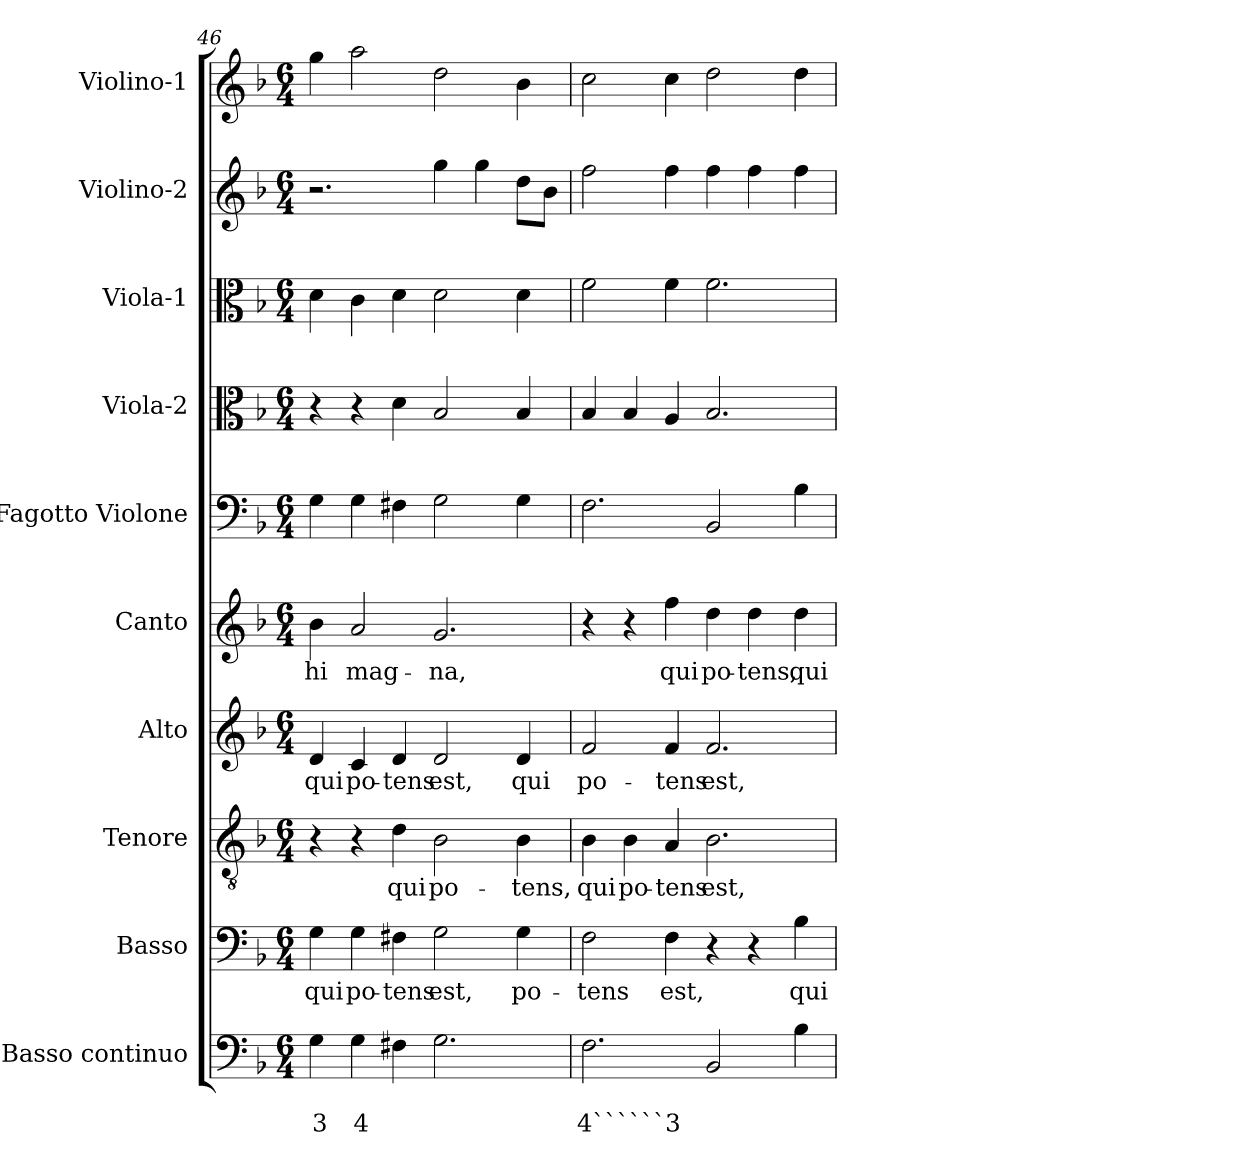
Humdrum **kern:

**kern	**text	**text	**kern	**text	**kern	**text	**kern	**text	**kern	**text	**kern	**kern	**kern	**kern	**kern
*part10	*part10	*part10	*part9	*part9	*part8	*part8	*part7	*part7	*part6	*part6	*part5	*part4	*part3	*part2	*part1
*staff10	*staff10	*staff10	*staff9	*staff9	*staff8	*staff8	*staff7	*staff7	*staff6	*staff6	*staff5	*staff4	*staff3	*staff2	*staff1
*I"Basso continuo	*	*	*I"Basso	*	*I"Tenore	*	*I"Alto	*	*I"Canto	*	*I"Fagotto Violone	*I"Viola-2	*I"Viola-1	*I"Violino-2	*I"Violino-1
*clefF4	*	*	*clefF4	*	*clefGv2	*	*clefG2	*	*clefG2	*	*clefF4	*clefC3	*clefC3	*clefG2	*clefG2
*k[b-]	*	*	*k[b-]	*	*k[b-]	*	*k[b-]	*	*k[b-]	*	*k[b-]	*k[b-]	*k[b-]	*k[b-]	*k[b-]
*F:	*	*	*F:	*	*F:	*	*F:	*	*F:	*	*F:	*F:	*F:	*F:	*F:
*M6/4	*	*	*M6/4	*	*M6/4	*	*M6/4	*	*M6/4	*	*M6/4	*M6/4	*M6/4	*M6/4	*M6/4
=46	=46	=46	=46	=46	=46	=46	=46	=46	=46	=46	=46	=46	=46	=46	=46
!	!	!LO:LY:b	!	!	!	!	!	!	!	!	!	!	!	!	!
!	!	!	!	!LO:LY:b	!	!	!	!	!	!	!	!	!	!	!
!	!	!	!	!	!	!	!	!LO:LY:b	!	!	!	!	!	!	!
!	!	!	!	!	!	!	!	!	!	!LO:LY:b	!	!	!	!	!
4G\	.	3	4G\	qui	4r	.	4d/	qui	4b-\	-hi	4G\	4r	4d\	2.r	4gg\
!	!	!LO:LY:b	!	!	!	!	!	!	!	!	!	!	!	!	!
!	!	!	!	!LO:LY:b	!	!	!	!	!	!	!	!	!	!	!
!	!	!	!	!	!	!	!	!LO:LY:b	!	!	!	!	!	!	!
!	!	!	!	!	!	!	!	!	!	!LO:LY:b	!	!	!	!	!
4G\	.	4	4G\	po-	4r	.	4c/	po-	2a/	mag-	4G\	4r	4c\	.	2aa\
!	!	!	!	!LO:LY:b	!	!	!	!	!	!	!	!	!	!	!
!	!	!	!	!	!	!LO:LY:b	!	!	!	!	!	!	!	!	!
!	!	!	!	!	!	!	!	!LO:LY:b	!	!	!	!	!	!	!
4F#X\	.	.	4F#X\	-tens	4d\	qui	4d/	-tens	.	.	4F#X\	4d\	4d\	.	.
!	!	!	!	!LO:LY:b	!	!	!	!	!	!	!	!	!	!	!
!	!	!	!	!	!	!LO:LY:b	!	!	!	!	!	!	!	!	!
!	!	!	!	!	!	!	!	!LO:LY:b	!	!	!	!	!	!	!
!	!	!	!	!	!	!	!	!	!	!LO:LY:b	!	!	!	!	!
2.G\	.	.	2G\	est,	2B-\	po-	2d/	est,	2.g/	-na,	2G\	2B-/	2d\	4gg\	2dd\
.	.	.	.	.	.	.	.	.	.	.	.	.	.	4gg\	.
!	!	!	!	!LO:LY:b	!	!	!	!	!	!	!	!	!	!	!
!	!	!	!	!	!	!LO:LY:b	!	!	!	!	!	!	!	!	!
!	!	!	!	!	!	!	!	!LO:LY:b	!	!	!	!	!	!	!
.	.	.	4G\	po-	4B-\	-tens,	4d/	qui	.	.	4G\	4B-/	4d\	8dd\L	4b-\
.	.	.	.	.	.	.	.	.	.	.	.	.	.	8b-\J	.
!!LO:PB:g=z
=47	=47	=47	=47	=47	=47	=47	=47	=47	=47	=47	=47	=47	=47	=47	=47
!	!	!LO:LY:b	!	!	!	!	!	!	!	!	!	!	!	!	!
!	!	!	!	!LO:LY:b	!	!	!	!	!	!	!	!	!	!	!
!	!	!	!	!	!	!LO:LY:b	!	!	!	!	!	!	!	!	!
!	!	!	!	!	!	!	!	!LO:LY:b	!	!	!	!	!	!	!
2.F\	.	4``````3	2F\	-tens	4B-\	qui	2f/	po-	4r	.	2.F\	4B-/	2f\	2ff\	2cc\
!	!	!	!	!	!	!LO:LY:b	!	!	!	!	!	!	!	!	!
.	.	.	.	.	4B-\	po-	.	.	4r	.	.	4B-/	.	.	.
!	!	!	!	!LO:LY:b	!	!	!	!	!	!	!	!	!	!	!
!	!	!	!	!	!	!LO:LY:b	!	!	!	!	!	!	!	!	!
!	!	!	!	!	!	!	!	!LO:LY:b	!	!	!	!	!	!	!
!	!	!	!	!	!	!	!	!	!	!LO:LY:b	!	!	!	!	!
.	.	.	4F\	est,	4A/	-tens	4f/	-tens	4ff\	qui	.	4A/	4f\	4ff\	4cc\
!	!	!	!	!	!	!LO:LY:b	!	!	!	!	!	!	!	!	!
!	!	!	!	!	!	!	!	!LO:LY:b	!	!	!	!	!	!	!
!	!	!	!	!	!	!	!	!	!	!LO:LY:b	!	!	!	!	!
2BB-/	.	.	4r	.	2.B-\	est,	2.f/	est,	4dd\	po-	2BB-/	2.B-/	2.f\	4ff\	2dd\
!	!	!	!	!	!	!	!	!	!	!LO:LY:b	!	!	!	!	!
.	.	.	4r	.	.	.	.	.	4dd\	-tens,	.	.	.	4ff\	.
!	!	!	!	!LO:LY:b	!	!	!	!	!	!	!	!	!	!	!
!	!	!	!	!	!	!	!	!	!	!LO:LY:b	!	!	!	!	!
4B-\	.	.	4B-\	qui	.	.	.	.	4dd\	qui	4B-\	.	.	4ff\	4dd\
=	=	=	=	=	=	=	=	=	=	=	=	=	=	=	=
*-	*-	*-	*-	*-	*-	*-	*-	*-	*-	*-	*-	*-	*-	*-	*-
